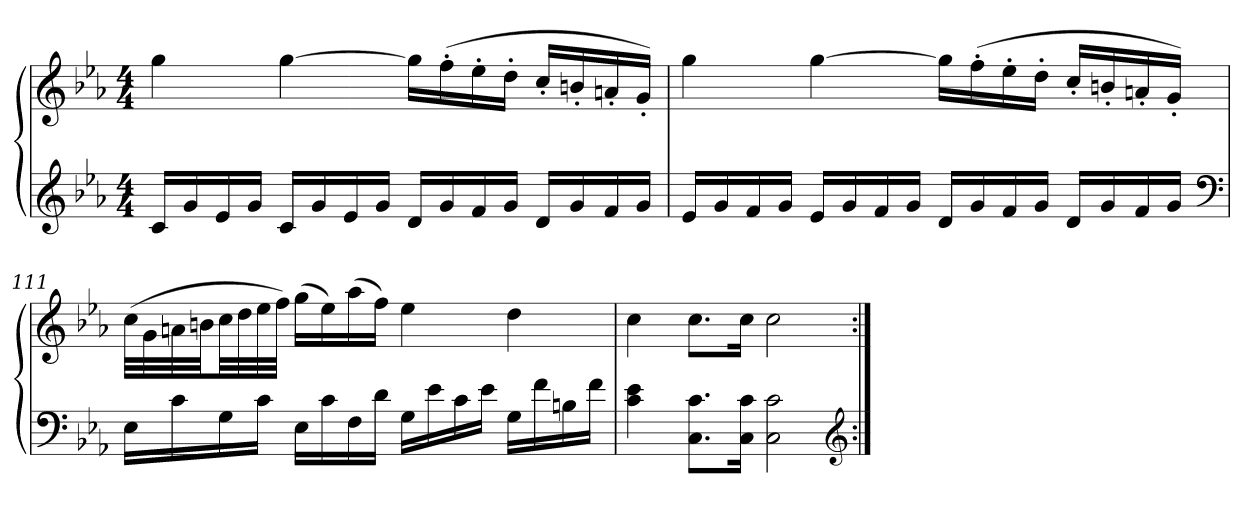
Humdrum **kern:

**kern	**kern
*part1	*part1
*staff2	*staff1
*clefG2	*clefG2
*k[b-e-a-]	*k[b-e-a-]
*c:	*c:
*M4/4	*M4/4
=	=
16cLL	4gg
16g	.
16e-	.
16gJJ	.
16cLL	[4gg
16g	.
16e-	.
16gJJ	.
16dLL	16ggLL]
16g	(16ff'
16f	16ee-'
16gJJ	16dd'JJ
16dLL	16cc'LL
16g	16bn'
16f	16an'
16gJJ	16g'JJ)
=110	=110
16e-LL	4gg
16g	.
16f	.
16gJJ	.
16e-LL	[4gg
16g	.
16f	.
16gJJ	.
16dLL	16ggLL]
16g	(16ff'
16f	16ee-'
16gJJ	16dd'JJ
16dLL	16cc'LL
16g	16bn'
16f	16an'
16gJJ	16g'JJ)
*clefF4	*
=111	=111
16E-LL	(32ccLLL
.	32g
16c	32an
.	32bnJJ
16G	32ccLL
.	32dd
16cJJ	32ee-
.	32ffJJJ)
16E-LL	(16ggLL
16c	16ee-)
16F	(16aa-
16dJJ	16ffJJ)
16GLL	4ee-
16e-	.
16c	.
16e-JJ	.
16GLL	4dd
16f	.
16Bn	.
16fJJ	.
=112	=112
4c 4e-	4cc
8.C 8.cL	8.ccL
16C 16cJk	16ccJk
2C 2c	2cc
*clefG2	*
=:|!	=:|!
*-	*-
